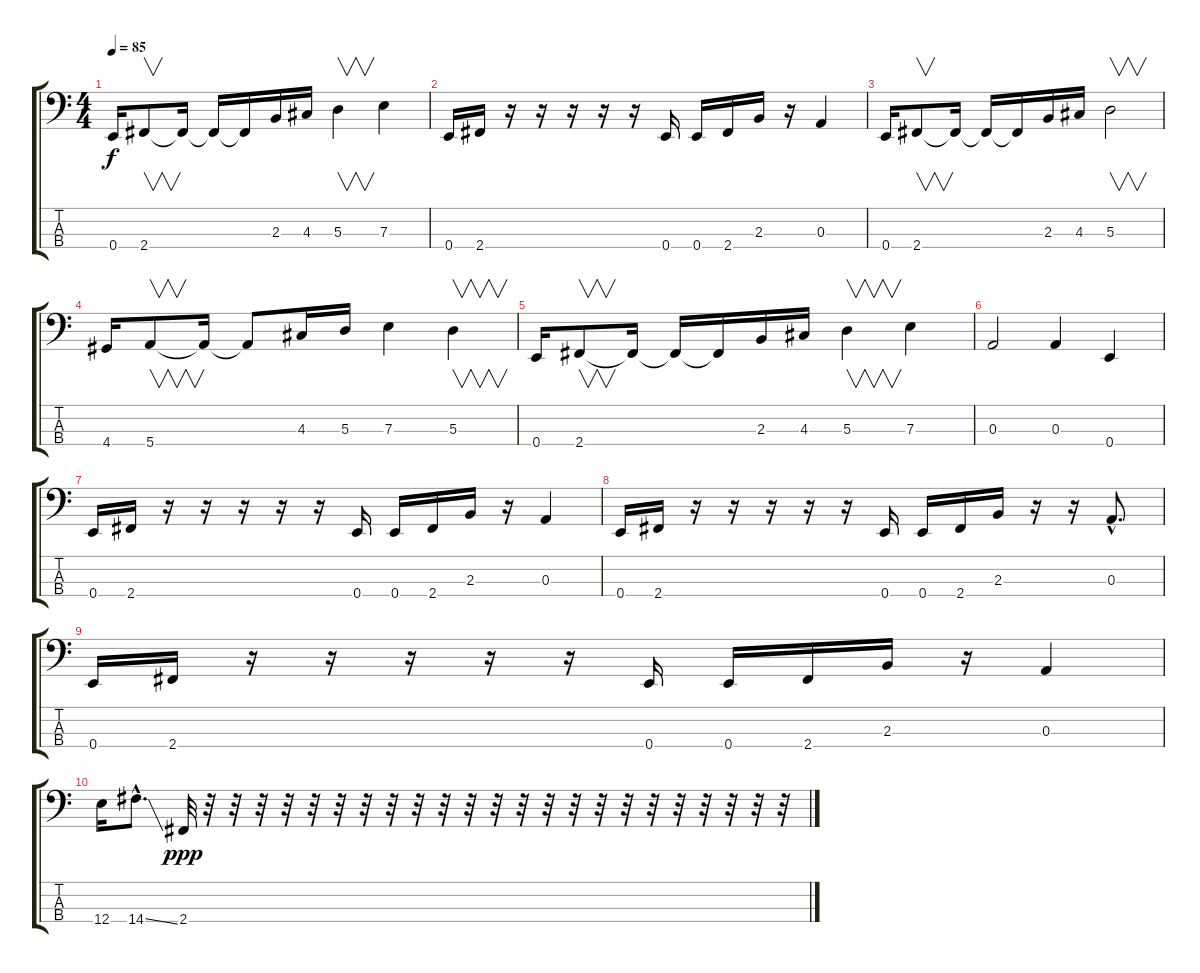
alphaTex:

\track "" {instrument electricbasspick}
\staff {score tabs}
\tuning (G2 D2 A1 E1) {hide}
\ts (4 4)
\tempo 85
\clef f4
\ks c
0.4.16{dy f} 2.4.8{v} 2.4{t}.16 2.4{t}.16 2.4{t}.16 2.3.16 4.3.16 5.3.4{v} 7.3.4 |
0.4.16 2.4.16 r.16 r.16 r.16 r.16 r.16 0.4.16 0.4.16 2.4.16 2.3.16 r.16 0.3.4 |
0.4.16 2.4.8{v} 2.4{t}.16 2.4{t}.16 2.4{t}.16 2.3.16 4.3.16 5.3.2{v} |
4.4.16 5.4.8{v} 5.4{t}.16 5.4{t}.8 4.3.16 5.3.16 7.3.4 5.3.4{v} |
0.4.16 2.4.8{v} 2.4{t}.16 2.4{t}.16 2.4{t}.16 2.3.16 4.3.16 5.3.4{v} 7.3.4 |
0.3.2 0.3.4 0.4.4 |
0.4.16 2.4.16 r.16 r.16 r.16 r.16 r.16 0.4.16 0.4.16 2.4.16 2.3.16 r.16 0.3.4 |
0.4.16 2.4.16 r.16 r.16 r.16 r.16 r.16 0.4.16 0.4.16 2.4.16 2.3.16 r.16 r.16 0.3{hac}.8{d} |
0.4.16 2.4.16 r.16 r.16 r.16 r.16 r.16 0.4.16 0.4.16 2.4.16 2.3.16 r.16 0.3.4 |
12.4.16 14.4{ss hac}.8{d} 2.4.32{dy ppp} r.32 r.32 r.32 r.32 r.32 r.32 r.32 r.32 r.32 r.32 r.32 r.32 r.32 r.32 r.32 r.32 r.32 r.32 r.32 r.32 r.32 r.32 r.32
